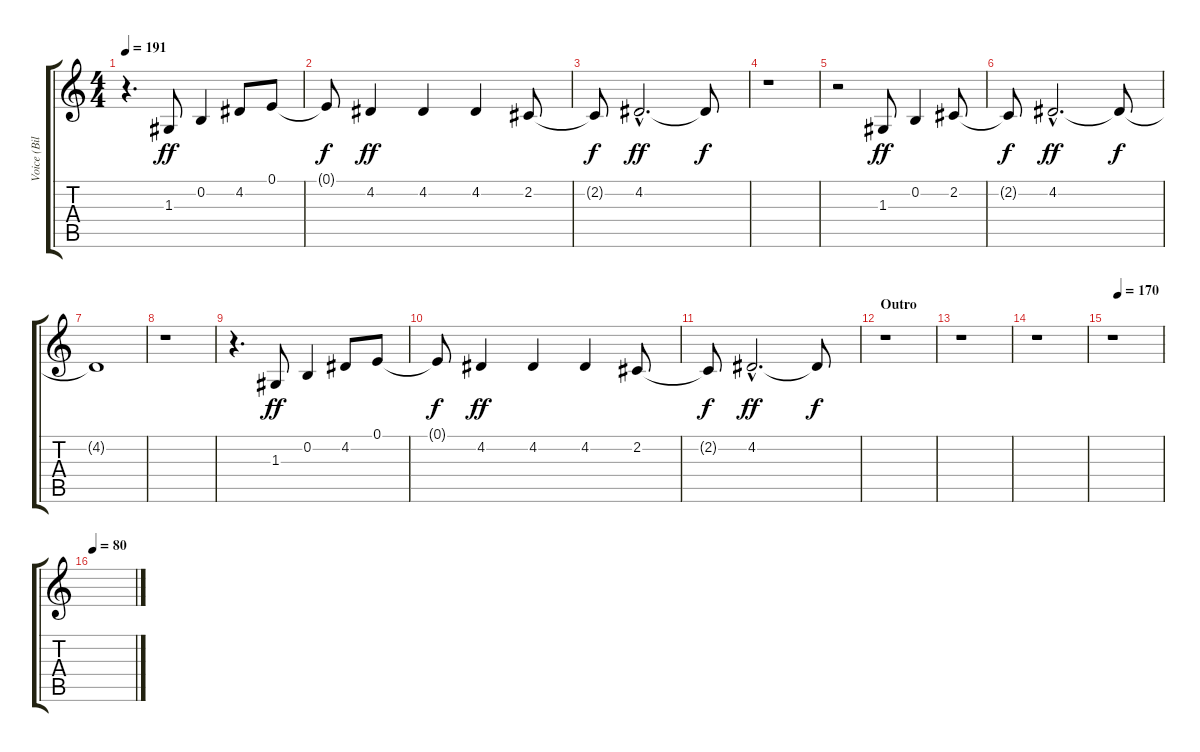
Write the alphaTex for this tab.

\track ("Voice (Billie Joe Armstrong)" "Voice (Bil") {instrument seashore}
\staff {score tabs}
\tuning (E4 B3 G3 D3 A2 E2) {hide}
\ts (4 4)
\tempo 191
\clef g2
\ks c
r.4{d dy f} 1.3.8{dy ff} 0.2.4 4.2.8 0.1.8 |
0.1{t}.8{dy f} 4.2.4{dy ff} 4.2.4 4.2.4 2.2.8 |
2.2{t}.8{dy f} 4.2{hac}.2{d dy ff} 4.2{t}.8{dy f} |
r.1 |
r.2 1.3.8{dy ff} 0.2.4 2.2.8 |
2.2{t}.8{dy f} 4.2{hac}.2{d dy ff} 4.2{t}.8{dy f} |
4.2{t}.1 |
r.1 |
r.4{d} 1.3.8{dy ff} 0.2.4 4.2.8 0.1.8 |
0.1{t}.8{dy f} 4.2.4{dy ff} 4.2.4 4.2.4 2.2.8 |
2.2{t}.8{dy f} 4.2{hac}.2{d dy ff} 4.2{t}.8{dy f} |
\section ("" "Outro")
r.1 |
r.1 |
r.1 |
\tempo (170 0.125)
r.1 |
\tempo 80
